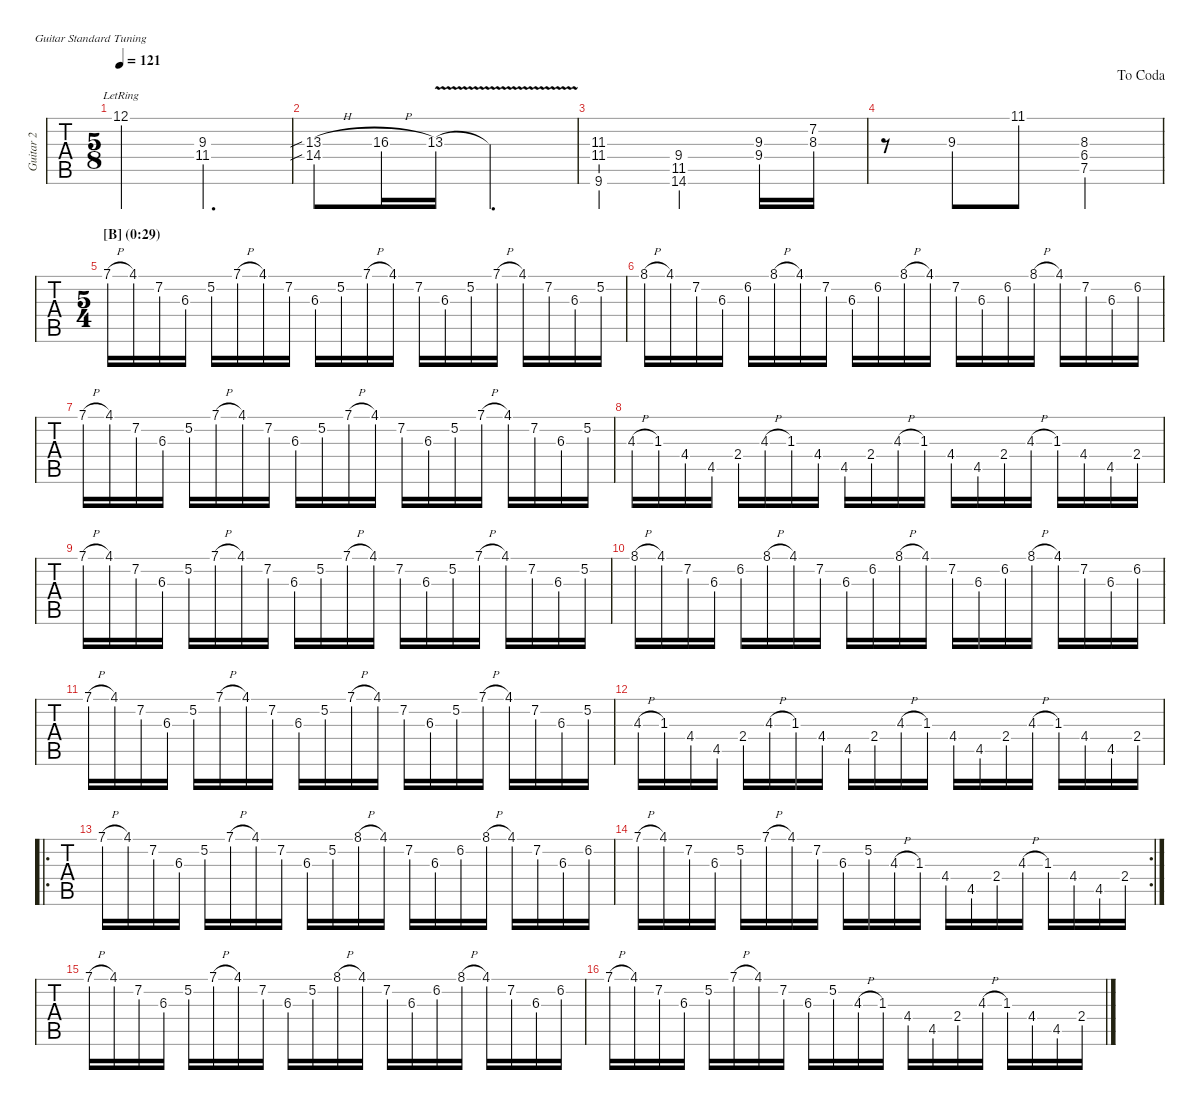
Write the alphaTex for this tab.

\defaultSystemsLayout 4
\hideDynamics
\bracketExtendMode nobrackets
\multiTrackTrackNamePolicy allsystems
\firstSystemTrackNameMode fullname
\otherSystemsTrackNameMode fullname
\otherSystemsTrackNameOrientation horizontal
\track ("Guitar 2" "Guitar 2") {instrument electricguitarclean}
\staff {tabs}
\tuning (E4 B3 G3 D3 A2 E2)
\ts (5 8)
\scale
1.06085
\tempo 121
\accidentals auto
\clef g2
\ottava regular
\simile none
\ks c
12.1{lr}.4{dy mf} (9.3 11.4{acc #}).4{d} |
\scale
0.974603 (13.3{sib h acc #} 14.4{sib}).8 16.3{h}.16 13.3{v acc #}.16 13.3{v t acc #}.4{d} |
\scale
0.985268 (9.6{st acc #} 11.3{st acc #} 11.4{st acc #}).4 (14.6{st acc #} 11.5{st acc #} 9.4{st}).4 (9.3 9.4).16 (8.3{acc #} 7.2{acc #}).16 |
\scale
0.979281
\jump dacoda
r.8 9.3{st}.8 11.1{st acc #}.8 (6.4{st acc #} 7.5{st} 8.3{st acc #}).4 |
\ts (5 4)
\beaming (8 2 2 2 2 2)
\section ("B" "(0:29)")
\scale
1.00882 7.1{h}.16 4.1{acc #}.16 7.2{acc #}.16 6.3{acc #}.16 5.2.16 7.1{h}.16 4.1{acc #}.16 7.2{acc #}.16 6.3{acc #}.16 5.2.16 7.1{h}.16 4.1{acc #}.16 7.2{acc #}.16 6.3{acc #}.16 5.2.16 7.1{h}.16 4.1{acc #}.16 7.2{acc #}.16 6.3{acc #}.16 5.2.16 |
\scale
0.999589 8.1{h}.16 4.1{acc #}.16 7.2{acc #}.16 6.3{acc #}.16 6.2.16 8.1{h}.16 4.1{acc #}.16 7.2{acc #}.16 6.3{acc #}.16 6.2.16 8.1{h}.16 4.1{acc #}.16 7.2{acc #}.16 6.3{acc #}.16 6.2.16 8.1{h}.16 4.1{acc #}.16 7.2{acc #}.16 6.3{acc #}.16 6.2.16 |
\scale
0.99159 7.1{h}.16 4.1{acc #}.16 7.2{acc #}.16 6.3{acc #}.16 5.2.16 7.1{h}.16 4.1{acc #}.16 7.2{acc #}.16 6.3{acc #}.16 5.2.16 7.1{h}.16 4.1{acc #}.16 7.2{acc #}.16 6.3{acc #}.16 5.2.16 7.1{h}.16 4.1{acc #}.16 7.2{acc #}.16 6.3{acc #}.16 5.2.16 |
\scale
1.0092 4.3{h}.16 1.3{acc #}.16 4.4{acc #}.16 4.5{acc #}.16 2.4.16 4.3{h}.16 1.3{acc #}.16 4.4{acc #}.16 4.5{acc #}.16 2.4.16 4.3{h}.16 1.3{acc #}.16 4.4{acc #}.16 4.5{acc #}.16 2.4.16 4.3{h}.16 1.3{acc #}.16 4.4{acc #}.16 4.5{acc #}.16 2.4.16 |
\scale
0.994438 7.1{h}.16 4.1{acc #}.16 7.2{acc #}.16 6.3{acc #}.16 5.2.16 7.1{h}.16 4.1{acc #}.16 7.2{acc #}.16 6.3{acc #}.16 5.2.16 7.1{h}.16 4.1{acc #}.16 7.2{acc #}.16 6.3{acc #}.16 5.2.16 7.1{h}.16 4.1{acc #}.16 7.2{acc #}.16 6.3{acc #}.16 5.2.16 |
\scale
0.99636 8.1{h}.16 4.1{acc #}.16 7.2{acc #}.16 6.3{acc #}.16 6.2.16 8.1{h}.16 4.1{acc #}.16 7.2{acc #}.16 6.3{acc #}.16 6.2.16 8.1{h}.16 4.1{acc #}.16 7.2{acc #}.16 6.3{acc #}.16 6.2.16 8.1{h}.16 4.1{acc #}.16 7.2{acc #}.16 6.3{acc #}.16 6.2.16 |
\scale
1.02133 7.1{h}.16 4.1{acc #}.16 7.2{acc #}.16 6.3{acc #}.16 5.2.16 7.1{h}.16 4.1{acc #}.16 7.2{acc #}.16 6.3{acc #}.16 5.2.16 7.1{h}.16 4.1{acc #}.16 7.2{acc #}.16 6.3{acc #}.16 5.2.16 7.1{h}.16 4.1{acc #}.16 7.2{acc #}.16 6.3{acc #}.16 5.2.16 |
\scale
0.97867 4.3{h}.16 1.3{acc #}.16 4.4{acc #}.16 4.5{acc #}.16 2.4.16 4.3{h}.16 1.3{acc #}.16 4.4{acc #}.16 4.5{acc #}.16 2.4.16 4.3{h}.16 1.3{acc #}.16 4.4{acc #}.16 4.5{acc #}.16 2.4.16 4.3{h}.16 1.3{acc #}.16 4.4{acc #}.16 4.5{acc #}.16 2.4.16 |
\ro
\scale
1.02368 7.1{h}.16 4.1{acc #}.16 7.2{acc #}.16 6.3{acc #}.16 5.2.16 7.1{h}.16 4.1{acc #}.16 7.2{acc #}.16 6.3{acc #}.16 5.2.16 8.1{h}.16 4.1{acc #}.16 7.2{acc #}.16 6.3{acc #}.16 6.2.16 8.1{h}.16 4.1{acc #}.16 7.2{acc #}.16 6.3{acc #}.16 6.2.16 |
\rc 2
\scale
0.976319 7.1{h}.16 4.1{acc #}.16 7.2{acc #}.16 6.3{acc #}.16 5.2.16 7.1{h}.16 4.1{acc #}.16 7.2{acc #}.16 6.3{acc #}.16 5.2.16 4.3{h}.16 1.3{acc #}.16 4.4{acc #}.16 4.5{acc #}.16 2.4.16 4.3{h}.16 1.3{acc #}.16 4.4{acc #}.16 4.5{acc #}.16 2.4.16 |
\scale
1.02133 7.1{h}.16 4.1{acc #}.16 7.2{acc #}.16 6.3{acc #}.16 5.2.16 7.1{h}.16 4.1{acc #}.16 7.2{acc #}.16 6.3{acc #}.16 5.2.16 8.1{h}.16 4.1{acc #}.16 7.2{acc #}.16 6.3{acc #}.16 6.2.16 8.1{h}.16 4.1{acc #}.16 7.2{acc #}.16 6.3{acc #}.16 6.2.16 |
\scale
0.97867 7.1{h}.16 4.1{acc #}.16 7.2{acc #}.16 6.3{acc #}.16 5.2.16 7.1{h}.16 4.1{acc #}.16 7.2{acc #}.16 6.3{acc #}.16 5.2.16 4.3{h}.16 1.3{acc #}.16 4.4{acc #}.16 4.5{acc #}.16 2.4.16 4.3{h}.16 1.3{acc #}.16 4.4{acc #}.16 4.5{acc #}.16 2.4.16
